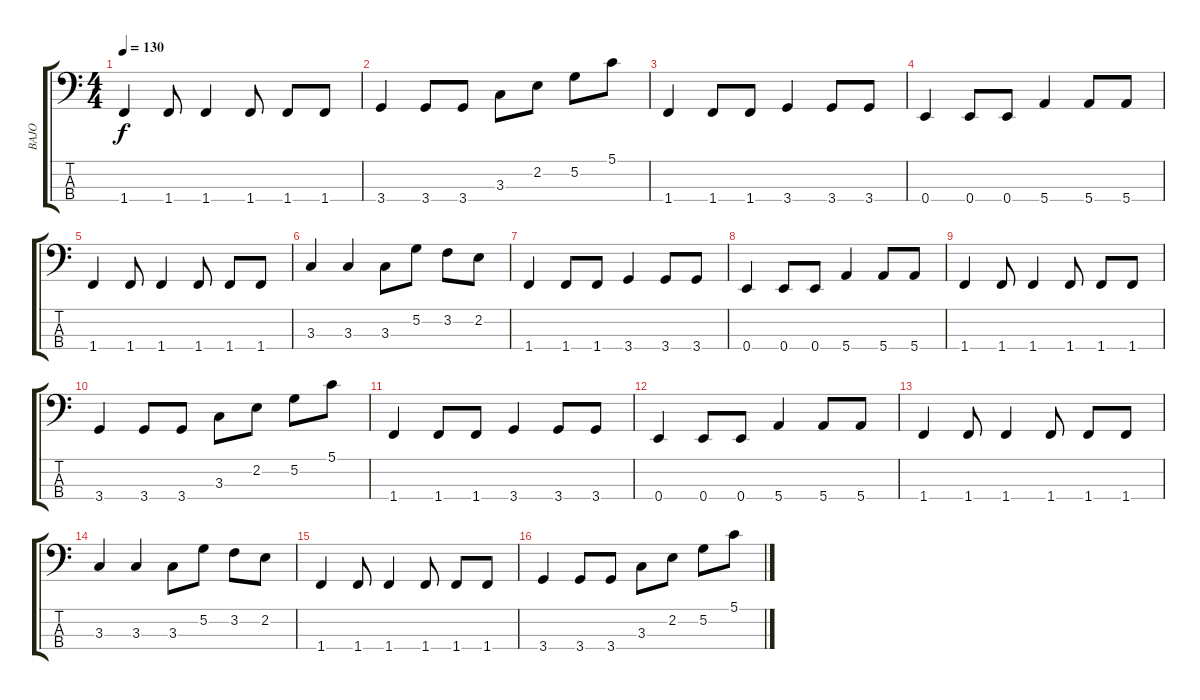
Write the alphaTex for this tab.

\track ("BAJO" "BAJO") {mute instrument electricbassfinger}
\staff {score tabs}
\tuning (G2 D2 A1 E1) {hide}
\ts (4 4)
\tempo 130
\clef f4
\ks c
1.4.4{dy f} 1.4.8 1.4.4 1.4.8 1.4.8 1.4.8 |
3.4.4 3.4.8 3.4.8 3.3.8 2.2.8 5.2.8 5.1.8 |
1.4.4 1.4.8 1.4.8 3.4.4 3.4.8 3.4.8 |
0.4.4 0.4.8 0.4.8 5.4.4 5.4.8 5.4.8 |
1.4.4 1.4.8 1.4.4 1.4.8 1.4.8 1.4.8 |
3.3.4 3.3.4 3.3.8 5.2.8 3.2.8 2.2.8 |
1.4.4 1.4.8 1.4.8 3.4.4 3.4.8 3.4.8 |
0.4.4 0.4.8 0.4.8 5.4.4 5.4.8 5.4.8 |
1.4.4 1.4.8 1.4.4 1.4.8 1.4.8 1.4.8 |
3.4.4 3.4.8 3.4.8 3.3.8 2.2.8 5.2.8 5.1.8 |
1.4.4 1.4.8 1.4.8 3.4.4 3.4.8 3.4.8 |
0.4.4 0.4.8 0.4.8 5.4.4 5.4.8 5.4.8 |
1.4.4 1.4.8 1.4.4 1.4.8 1.4.8 1.4.8 |
3.3.4 3.3.4 3.3.8 5.2.8 3.2.8 2.2.8 |
1.4.4 1.4.8 1.4.4 1.4.8 1.4.8 1.4.8 |
3.4.4 3.4.8 3.4.8 3.3.8 2.2.8 5.2.8 5.1.8
